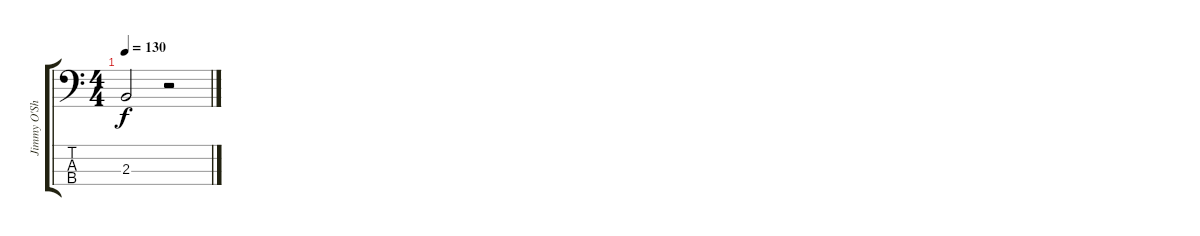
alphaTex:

\track ("Jimmy O'Shea" "Jimmy O'Sh") {instrument synthbass2}
\staff {score tabs}
\tuning (G2 D2 A1 E1) {hide}
\ts (4 4)
\tempo 130
\clef f4
\ks c
2.3{t}.2{dy f} r.2
